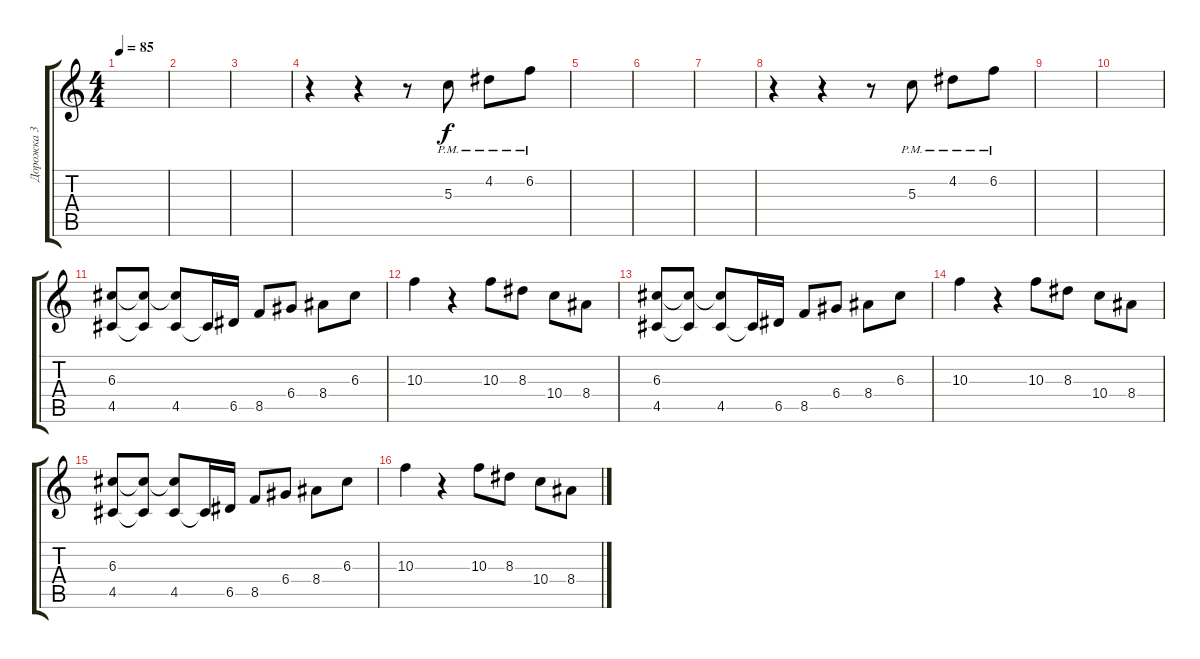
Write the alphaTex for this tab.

\track ("Дорожка 3" "Дорожка 3") {instrument acousticguitarsteel}
\staff {score tabs}
\tuning (E4 B3 G3 D3 A2 E2) {hide}
\ts (4 4)
\tempo 85
\clef g2
\ks c
|
|
|
r.4 r.4 r.8 5.3{pm}.8 4.2{pm}.8 6.2{pm}.8 |
|
|
|
r.4 r.4 r.8 5.3{pm}.8 4.2{pm}.8 6.2{pm}.8 |
|
|
(6.3 4.5).8 (6.3{t} 4.5{t}).8 (6.3{t} 4.5).8 4.5{t}.16 6.5.16 8.5.8 6.4.8 8.4.8 6.3.8 |
10.3.4 r.4 10.3.8 8.3.8 10.4.8 8.4.8 |
(6.3 4.5).8 (6.3{t} 4.5{t}).8 (6.3{t} 4.5).8 4.5{t}.16 6.5.16 8.5.8 6.4.8 8.4.8 6.3.8 |
10.3.4 r.4 10.3.8 8.3.8 10.4.8 8.4.8 |
(6.3 4.5).8 (6.3{t} 4.5{t}).8 (6.3{t} 4.5).8 4.5{t}.16 6.5.16 8.5.8 6.4.8 8.4.8 6.3.8 |
10.3.4 r.4 10.3.8 8.3.8 10.4.8 8.4.8
